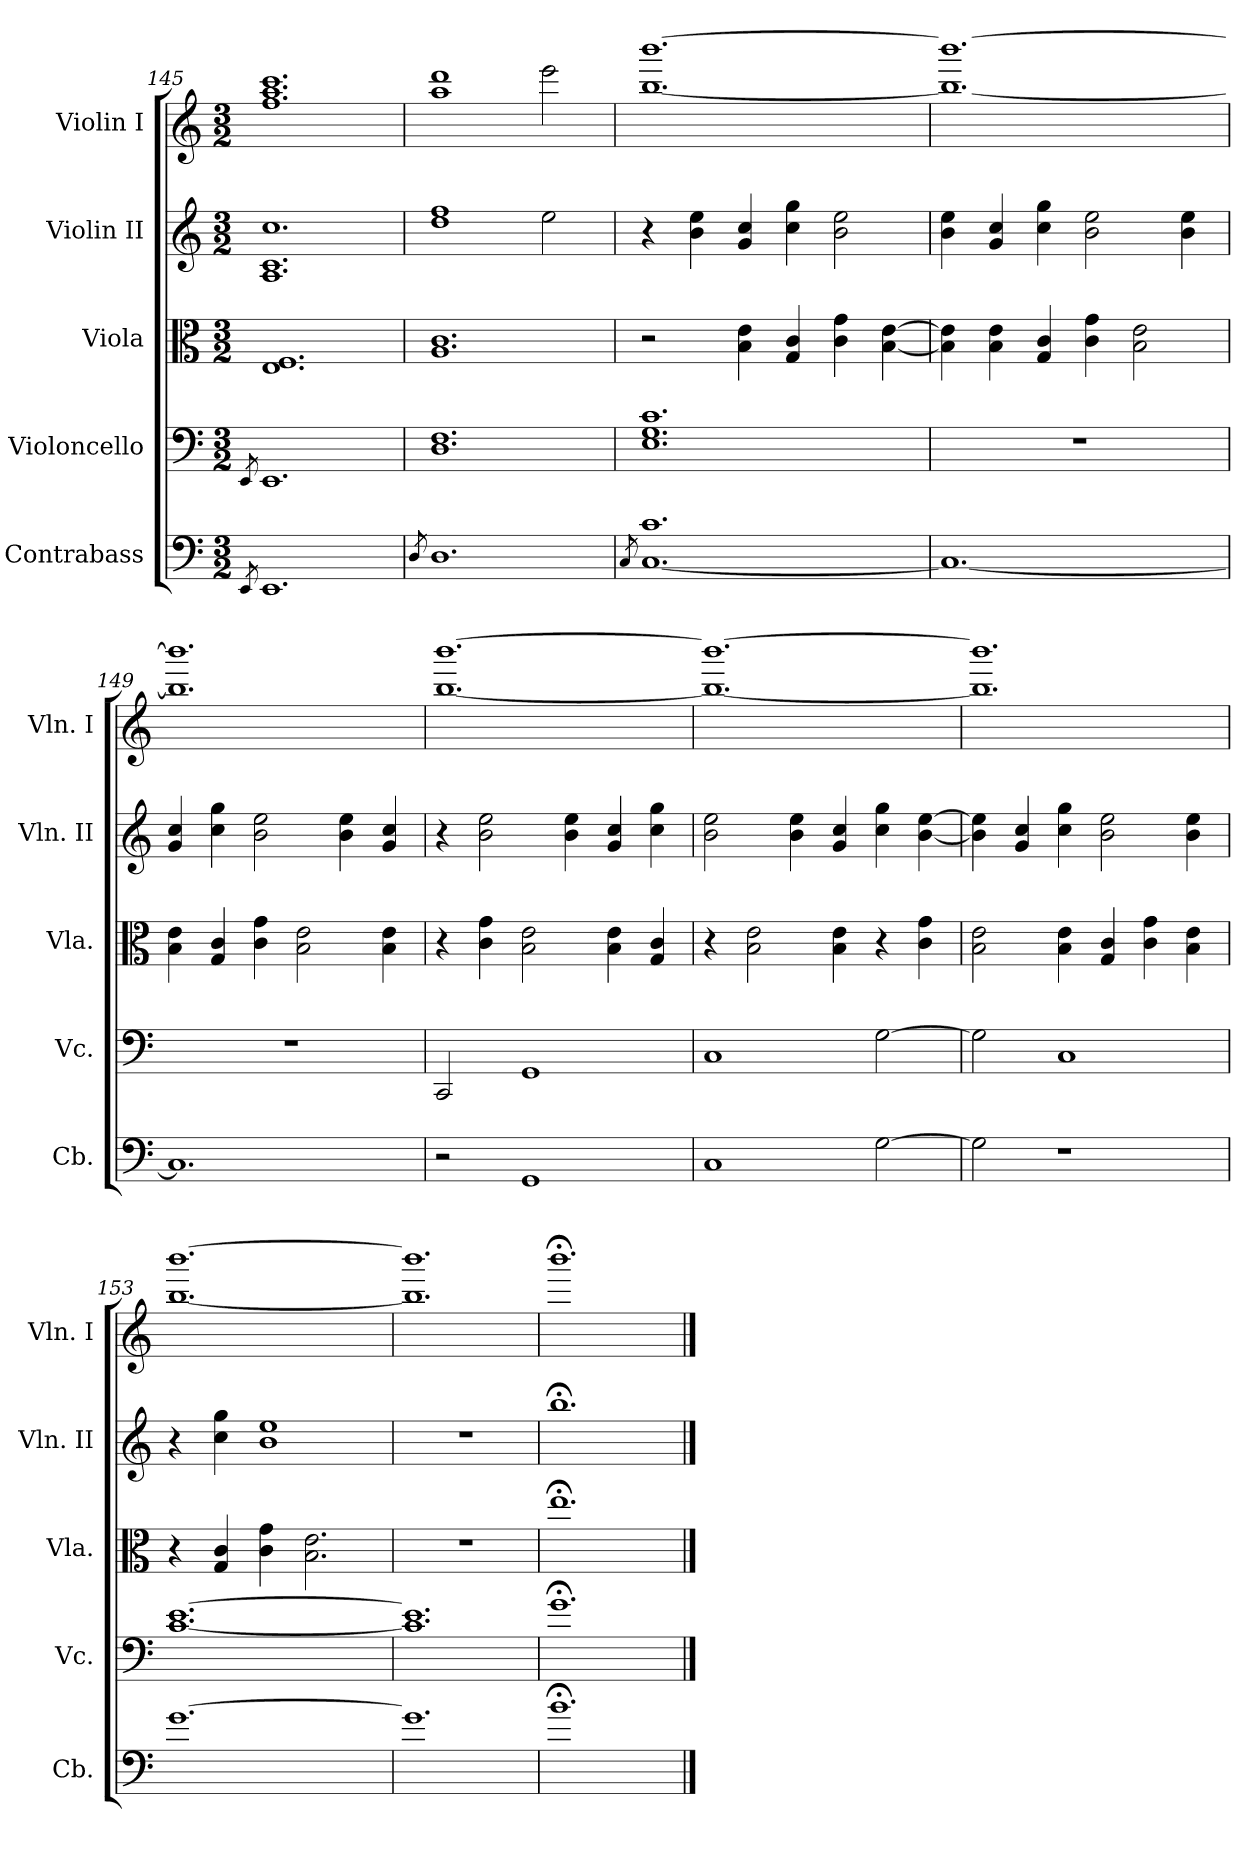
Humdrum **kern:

**kern	**kern	**kern	**kern	**kern
*part5	*part4	*part3	*part2	*part1
*staff5	*staff4	*staff3	*staff2	*staff1
*I"Contrabass	*I"Violoncello	*I"Viola	*I"Violin II	*I"Violin I
*I'Cb.	*I'Vc.	*I'Vla.	*I'Vln. II	*I'Vln. I
*clefF4	*clefF4	*clefC3	*clefG2	*clefG2
*ITrd7c12	*	*	*	*
*k[]	*k[]	*k[]	*k[]	*k[]
*M3/2	*M3/2	*M3/2	*M3/2	*M3/2
=145	=145	=145	=145	=145
8qEEE/	8qEE/	.	.	.
1.EEE	1.EE	1.E 1.F	1.A 1.c 1.cc	1.ff 1.aa 1.ccc
=146	=146	=146	=146	=146
8qDD/	.	.	.	.
1.DD	1.D 1.F	1.A 1.c	1dd 1ff	1aa 1ddd
.	.	.	2ee\	2eee\
=147	=147	=147	=147	=147
8qCC/	.	.	.	.
[1.CC 1.C	1.E 1.G 1.c	2r	4r	[1.bb [1.bbb
.	.	.	4b\ 4ee\	.
.	.	4B\ 4e\	4g/ 4cc/	.
.	.	4G/ 4c/	4cc\ 4gg\	.
.	.	4c\ 4g\	2b\ 2ee\	.
.	.	[4B\ [4e\	.	.
=148	=148	=148	=148	=148
1.CC_	1.r	4B\] 4e\]	4b\ 4ee\	1.bb_ 1.bbb_
.	.	4B\ 4e\	4g/ 4cc/	.
.	.	4G/ 4c/	4cc\ 4gg\	.
.	.	4c\ 4g\	2b\ 2ee\	.
.	.	2B\ 2e\	.	.
.	.	.	4b\ 4ee\	.
!!LO:LB:g=z
=149	=149	=149	=149	=149
1.CC]	1.r	4B\ 4e\	4g/ 4cc/	1.bb] 1.bbb]
.	.	4G/ 4c/	4cc\ 4gg\	.
.	.	4c\ 4g\	2b\ 2ee\	.
.	.	2B\ 2e\	.	.
.	.	.	4b\ 4ee\	.
.	.	4B\ 4e\	4g/ 4cc/	.
=150	=150	=150	=150	=150
2r	2CC/	4r	4r	[1.bb [1.bbb
.	.	4c\ 4g\	2b\ 2ee\	.
1GGG	1GG	2B\ 2e\	.	.
.	.	.	4b\ 4ee\	.
.	.	4B\ 4e\	4g/ 4cc/	.
.	.	4G/ 4c/	4cc\ 4gg\	.
=151	=151	=151	=151	=151
1CC	1C	4r	2b\ 2ee\	1.bb_ 1.bbb_
.	.	2B\ 2e\	.	.
.	.	.	4b\ 4ee\	.
.	.	4B\ 4e\	4g/ 4cc/	.
[2GG\	[2G\	4r	4cc\ 4gg\	.
.	.	4c\ 4g\	[4b\ [4ee\	.
=152	=152	=152	=152	=152
2GG\]	2G\]	2B\ 2e\	4b\] 4ee\]	1.bb] 1.bbb]
.	.	.	4g/ 4cc/	.
1r	1C	4B\ 4e\	4cc\ 4gg\	.
.	.	4G/ 4c/	2b\ 2ee\	.
.	.	4c\ 4g\	.	.
.	.	4B\ 4e\	4b\ 4ee\	.
=153	=153	=153	=153	=153
[1.G	[1.c [1.e	4r	4r	[1.bb [1.bbb
.	.	4G/ 4c/	4cc\ 4gg\	.
.	.	4c\ 4g\	1b 1ee	.
.	.	2.B\ 2.e\	.	.
=154	=154	=154	=154	=154
1.G]	1.c] 1.e]	1.r	1.r	1.bb] 1.bbb]
=155	=155	=155	=155	=155
1.B;<	1.g;<	1.ee;<	1.bb;<	1.bbb;<
==	==	==	==	==
*-	*-	*-	*-	*-
